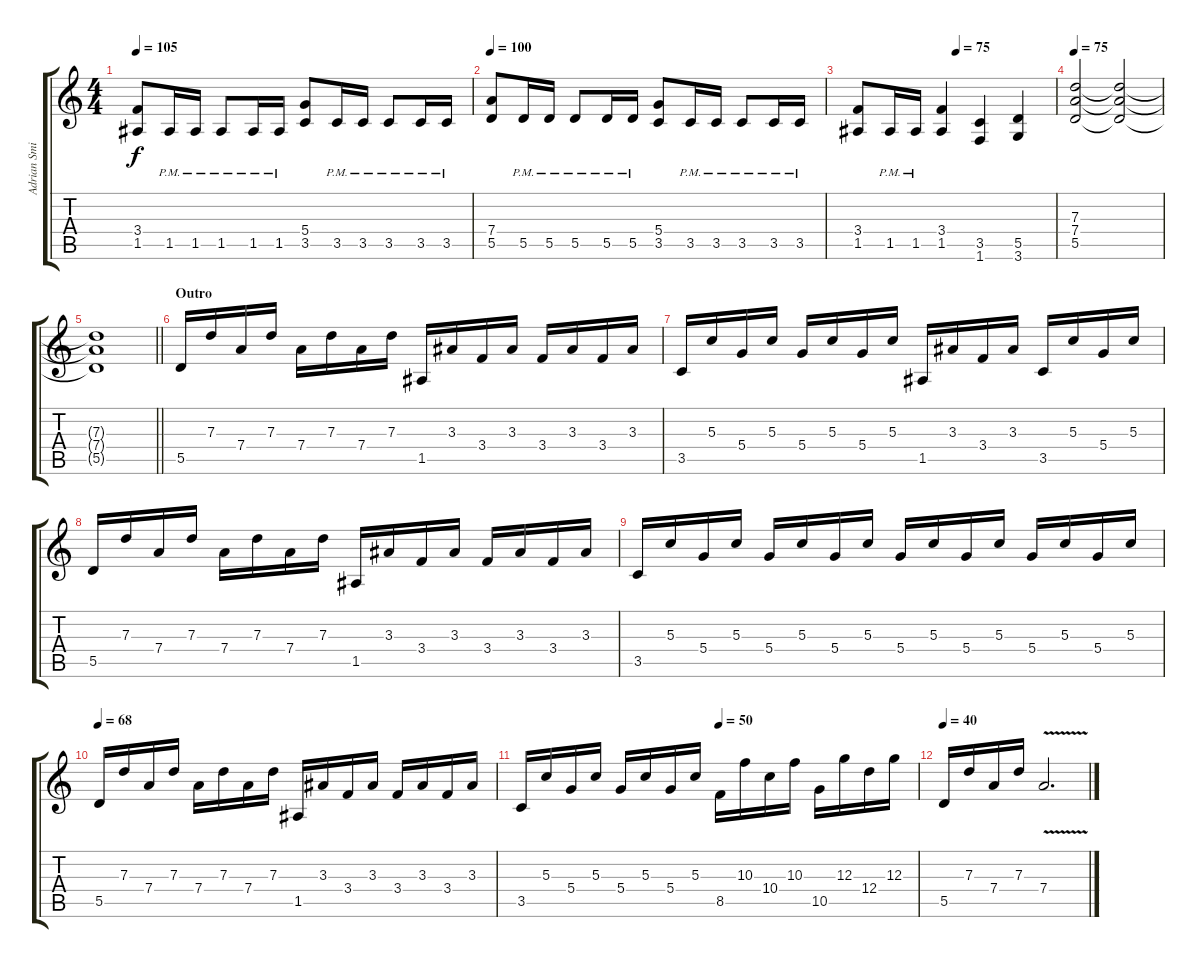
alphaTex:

\track ("Adrian Smith" "Adrian Smi") {instrument distortionguitar}
\staff {score tabs}
\tuning (E4 B3 G3 D3 A2 E2) {hide}
\ts (4 4)
\tempo 105
\clef g2
\ks c
(3.4 1.5).8{dy f} 1.5{pm}.16 1.5{pm}.16 1.5{pm}.8 1.5{pm}.16 1.5{pm}.16 (5.4 3.5).8 3.5{pm}.16 3.5{pm}.16 3.5{pm}.8 3.5{pm}.16 3.5{pm}.16 |
\tempo 100
(7.4 5.5).8 5.5{pm}.16 5.5{pm}.16 5.5{pm}.8 5.5{pm}.16 5.5{pm}.16 (5.4 3.5).8 3.5{pm}.16 3.5{pm}.16 3.5{pm}.8 3.5{pm}.16 3.5{pm}.16 |
\tempo (75 0.5)
(3.4 1.5).8 1.5{pm}.16 1.5{pm}.16 (3.4 1.5).4 (3.5 1.6).4 (5.5 3.6).4 |
\tempo 75
(7.3 7.4 5.5).2 (7.3{t} 7.4{t} 5.5{t}).2{volume 2} |
\barLineRight lightlight
(7.3{t} 7.4{t} 5.5{t}).1 |
\section ("" "Outro")
5.5.16{volume 11 instrument acousticguitarnylon} 7.3.16 7.4.16 7.3.16 7.4.16 7.3.16 7.4.16 7.3.16 1.5.16 3.3.16 3.4.16 3.3.16 3.4.16 3.3.16 3.4.16 3.3.16 |
3.5.16 5.3.16 5.4.16 5.3.16 5.4.16 5.3.16 5.4.16 5.3.16 1.5.16 3.3.16 3.4.16 3.3.16 3.5.16 5.3.16 5.4.16 5.3.16 |
5.5.16 7.3.16 7.4.16 7.3.16 7.4.16 7.3.16 7.4.16 7.3.16 1.5.16 3.3.16 3.4.16 3.3.16 3.4.16 3.3.16 3.4.16 3.3.16 |
3.5.16 5.3.16 5.4.16 5.3.16 5.4.16 5.3.16 5.4.16 5.3.16 5.4.16 5.3.16 5.4.16 5.3.16 5.4.16 5.3.16 5.4.16 5.3.16 |
\tempo 68
5.5.16 7.3.16 7.4.16 7.3.16 7.4.16 7.3.16 7.4.16 7.3.16 1.5.16 3.3.16 3.4.16 3.3.16 3.4.16 3.3.16 3.4.16 3.3.16 |
\tempo (50 0.5)
3.5.16 5.3.16 5.4.16 5.3.16 5.4.16 5.3.16 5.4.16 5.3.16 8.5.16 10.3.16 10.4.16 10.3.16 10.5.16 12.3.16 12.4.16 12.3.16 |
\tempo 40
5.5.16 7.3.16 7.4.16 7.3.16 7.4{v}.2{d volume 0}
